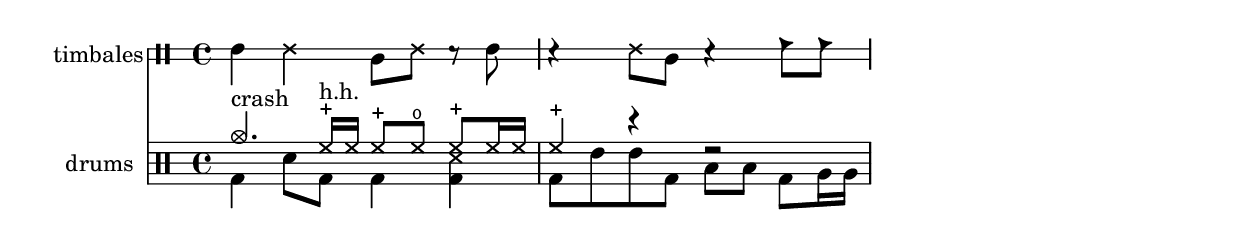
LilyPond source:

%% Do not edit this file; it is auto-generated from LSR http://lsr.dsi.unimi.it
%% This file is in the public domain.
\version "2.11.48"

\header {
  lsrtags = "rhythms, percussion"

  texidoc = "
Using the powerful pre-configured tools such as the @code{\\drummode}
function and the @code{DrumStaff} context, inputting drum parts is
quite easy: drums are placed at their own staff positions (with a
special clef symbol) and have note heads according to the drum.
Attaching an extra symbol to the drum or restricting the number of
lines is possible. 

"
  doctitle = "Adding drum parts"
} % begin verbatim
drh = \drummode { cymc4.^"crash" hhc16^"h.h." hh hhc8 hho hhc8 hh16 hh hhc4 r4 r2 }
drl = \drummode { bd4 sn8 bd bd4 << bd ss >>  bd8 tommh tommh bd toml toml bd tomfh16 tomfh }
timb = \drummode { timh4 ssh timl8 ssh r timh r4 ssh8 timl r4 cb8 cb }

\score {
  <<
    \new DrumStaff \with {
      drumStyleTable = #timbales-style
      \override StaffSymbol #'line-count = #2
      \override BarLine #'bar-size = #2
    } <<
      \set Staff.instrumentName = #"timbales"
      \timb
    >>
    \new DrumStaff <<
      \set Staff.instrumentName = #"drums"
      \new DrumVoice { \stemUp \drh }
      \new DrumVoice { \stemDown \drl }
    >>
  >>
  \layout { }
  \midi {
    \context {
      \Score
      tempoWholesPerMinute = #(ly:make-moment 120 4)
    }
  }
}
